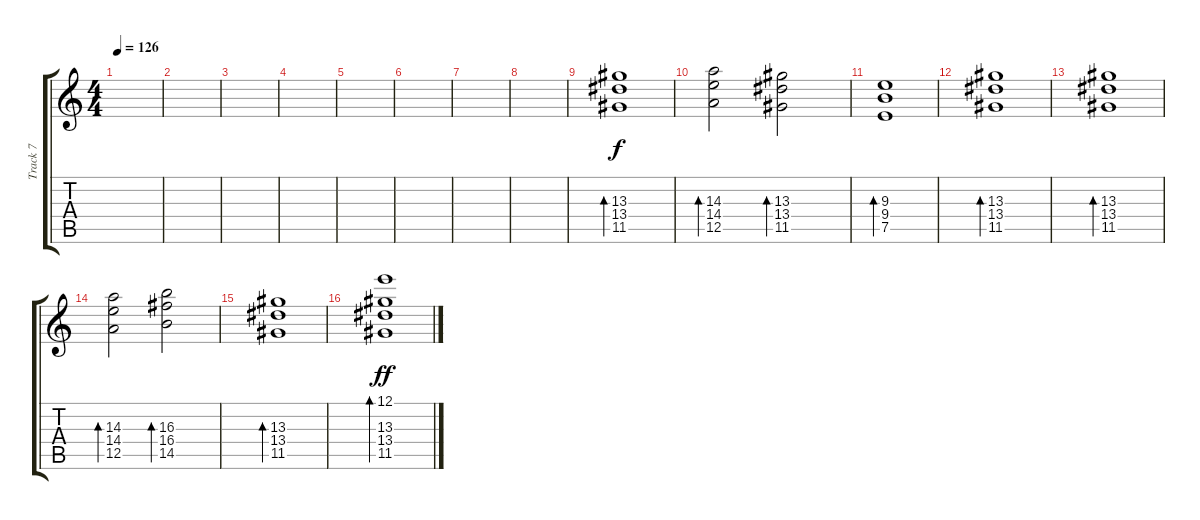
\track ("Track 7" "Track 7") {instrument electricguitarclean}
\staff {score tabs}
\tuning (E4 B3 G3 D3 A2 E2) {hide}
\ts (4 4)
\tempo 126
\clef g2
\ks c
|
|
|
|
|
|
|
|
(13.3 13.4 11.5).1{bd 240} |
(14.3 14.4 12.5).2{bd 240} (13.3 13.4 11.5).2{bd 240} |
(9.3 9.4 7.5).1{bd 240} |
(13.3 13.4 11.5).1{bd 240} |
(13.3 13.4 11.5).1{bd 240} |
(14.3 14.4 12.5).2{bd 240} (16.3 16.4 14.5).2{bd 240} |
(13.3 13.4 11.5).1{bd 240} |
(12.1 13.3 13.4 11.5).1{bd 240 dy ff}
